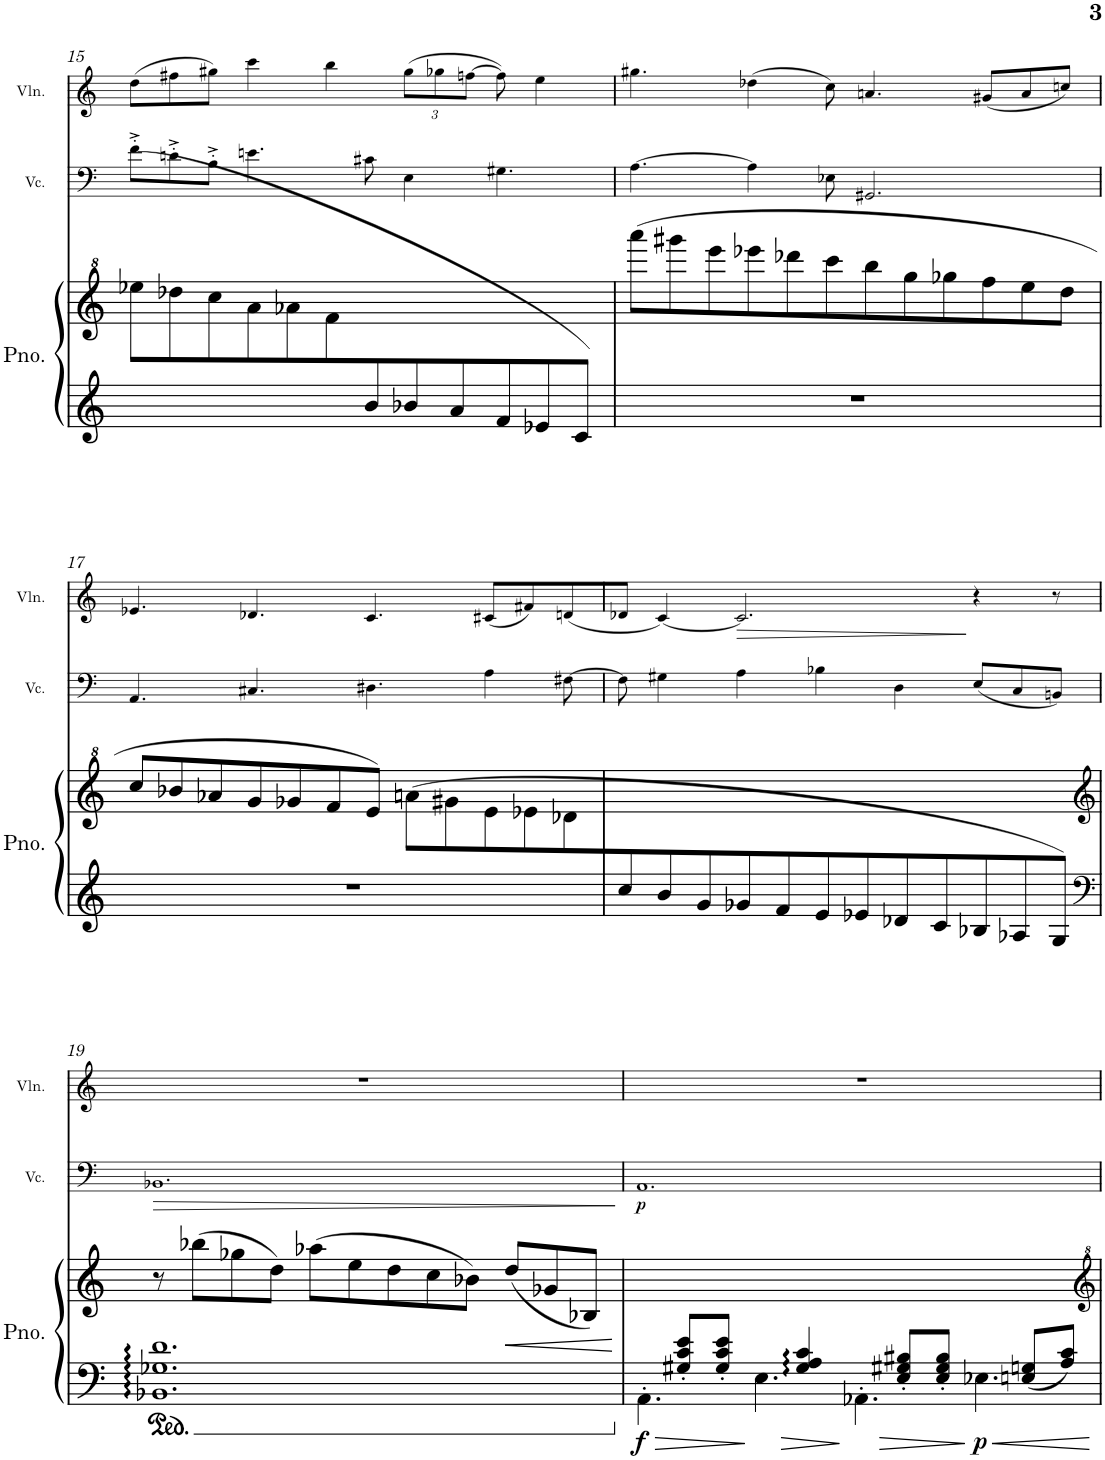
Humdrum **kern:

**kern	**kern	**dynam	**kern	**dynam	**kern	**dynam
*part3	*part3	*part3	*part2	*part2	*part1	*part1
*staff4	*staff3	*staff3/4	*staff2	*staff2	*staff1	*staff1
*I"Piano	*	*	*I"Violonchelo	*	*I"Violín	*
*I'Pno.	*	*	*I'Vc.	*	*I'Vln.	*
!!LO:PB:g=z
*clefG2	*clefG2	*	*clefF4	*	*clefG2	*
*k[]	*k[]	*	*k[]	*	*k[]	*
*M12/8	*M12/8	*	*M12/8	*	*M12/8	*
=15	=15	=15	=15	=15	=15	=15
*^	*	*	*	*	*	*
2.ryy	1.ryy	8eee-X\L	.	8f'^\L	.	(8dd\L	.
.	.	8ddd-X\	.	8dn'^\	.	8ff#X\	.
.	.	8ccc\	.	8B'^\J	.	8gg#X\J)	.
.	.	8aa\	.	4.en\	.	4ccc\	.
.	.	8aa-X\	.	.	.	.	.
.	.	8ff\	.	.	.	4bb\	.
8b/	.	2.ryy	.	8c#X\	.	.	.
*	*	*	*	*	*	*Xbrackettup	*
8b-X/	.	.	.	4E\	.	(12gg#\L	.
.	.	.	.	.	.	12gg-X\	.
8a/	.	.	.	.	.	.	.
.	.	.	.	.	.	[12ffn\J	.
8f/	.	.	.	4.G#X\	.	8ff\])	.
8e-X/	.	.	.	.	.	4ee\	.
8c/J	.	.	.	.	.	.	.
*v	*v	*	*	*	*	*	*
=16	=16	=16	=16	=16	=16	=16
1.r	(8aaaa\L	.	[4.A\	.	4.gg#X\	.
.	8gggg#X\	.	.	.	.	.
.	8eeee\	.	.	.	.	.
.	8eeee-X\	.	4A\]	.	(4dd-X\	.
.	8dddd-X\	.	.	.	.	.
.	8cccc\	.	8E-X\	.	8cc\)	.
.	8bbb\	.	2.GG#X/	.	4.an/	.
.	8ggg\	.	.	.	.	.
.	8ggg-X\	.	.	.	.	.
.	8fff\	.	.	.	(8g#X/L	.
.	8eee\	.	.	.	8a/	.
.	8ddd\J	.	.	.	8ccn/J)	.
!!LO:LB:g=z
=17	=17	=17	=17	=17	=17	=17
1.r	8ccc/L	.	4.AA/	.	4.e-X/	.
.	8bb-X/	.	.	.	.	.
.	8aa-X/	.	.	.	.	.
.	8gg/	.	4.C#X/	.	4.d-X/	.
.	8gg-X/	.	.	.	.	.
.	8ff/	.	.	.	.	.
.	8ee/J)	.	4.D#X\	.	4.c/	.
.	(8aan\L	.	.	.	.	.
.	8gg#X\	.	.	.	.	.
.	8ee\	.	4A\	.	(8c#X/L	.
.	8ee-X\	.	.	.	8f#X/)	.
.	8dd-X\	.	[8F#X\	.	(8dn/	.
=18	=18	=18	=18	=18	=18	=18
*^	*	*	*	*	*	*
8cc/	1.ryy	1.ryy	.	8F#\]	.	8d-X/J	.
8b/	.	.	.	4G#X\	.	[4c/)	.
8g/	.	.	.	.	.	.	.
!	!	!	!	!	!	!	!LO:HP:b
8g-X/	.	.	.	4A\	.	2.c/]	>
8f/	.	.	.	.	.	.	.
8e/	.	.	.	4B-X\	.	.	.
8e-X/	.	.	.	.	.	.	.
8d-X/	.	.	.	4D\	.	.	.
8c/	.	.	.	.	.	.	.
8B-X/	.	.	.	(8E/L	.	4r	]
8A-X/	.	.	.	8C/	.	.	.
8G/J)	.	.	.	8BBn/J)	.	8r	.
*v	*v	*	*	*	*	*	*
!!LO:LB:g=z
=19	=19	=19	=19	=19	=19	=19
*clefF4	*clefG2	*	*	*	*	*
!	!	!	!	!LO:HP:b	!	!
1.BB-X 1.G-X 1.d	8r	.	1.BB-X	>	1.r	.
.	(8bb-X\L	.	.	.	.	.
.	8gg-X\	.	.	.	.	.
.	8dd\J)	.	.	.	.	.
.	(8aa-X\L	.	.	.	.	.
.	8ee\	.	.	.	.	.
.	8dd\	.	.	.	.	.
.	8cc\	.	.	.	.	.
.	8b-X\J)	.	.	.	.	.
!	!	!LO:HP:b	!	!	!	!
.	(8dd/L	<	.	.	.	.
.	8g-X/	.	.	.	.	.
.	8B-X/J)	.	.	.	.	.
.	.	[	.	]	.	.
=20	=20	=20	=20	=20	=20	=20
*^	*	*	*	*	*	*
!	!	!	!LO:DY:b=2	!	!LO:DY:b	!	!
8ryy	4.AA'\	8ryy	f	1.AA	p	1.r	.
8G#X/' 8c/' 8e/'L	.	4ryy	.	.	.	.	.
8G#/' 8c/' 8e/'J	.	.	.	.	.	.	.
8ryy	4.E\	8ryy	.	.	.	.	.
4G#/ 4A/ 4c/	.	4ryy	.	.	.	.	.
8ryy	4.AA-X'\	8ryy	.	.	.	.	.
8E/' 8G#X/' 8B#X/'L	.	4ryy	.	.	.	.	.
8E/' 8G#/' 8B#/'J	.	.	.	.	.	.	.
!	!	!	!LO:DY:b=2	!	!	!	!
8ryy	4.E-X\	8ryy	p	.	.	.	.
8En/ 8Gn/L	.	4ryy	.	.	.	.	.
8A/ 8c/J	.	.	.	.	.	.	.
*v	*v	*	*	*	*	*	*
=	=	=	=	=	=	=
*-	*-	*-	*-	*-	*-	*-
